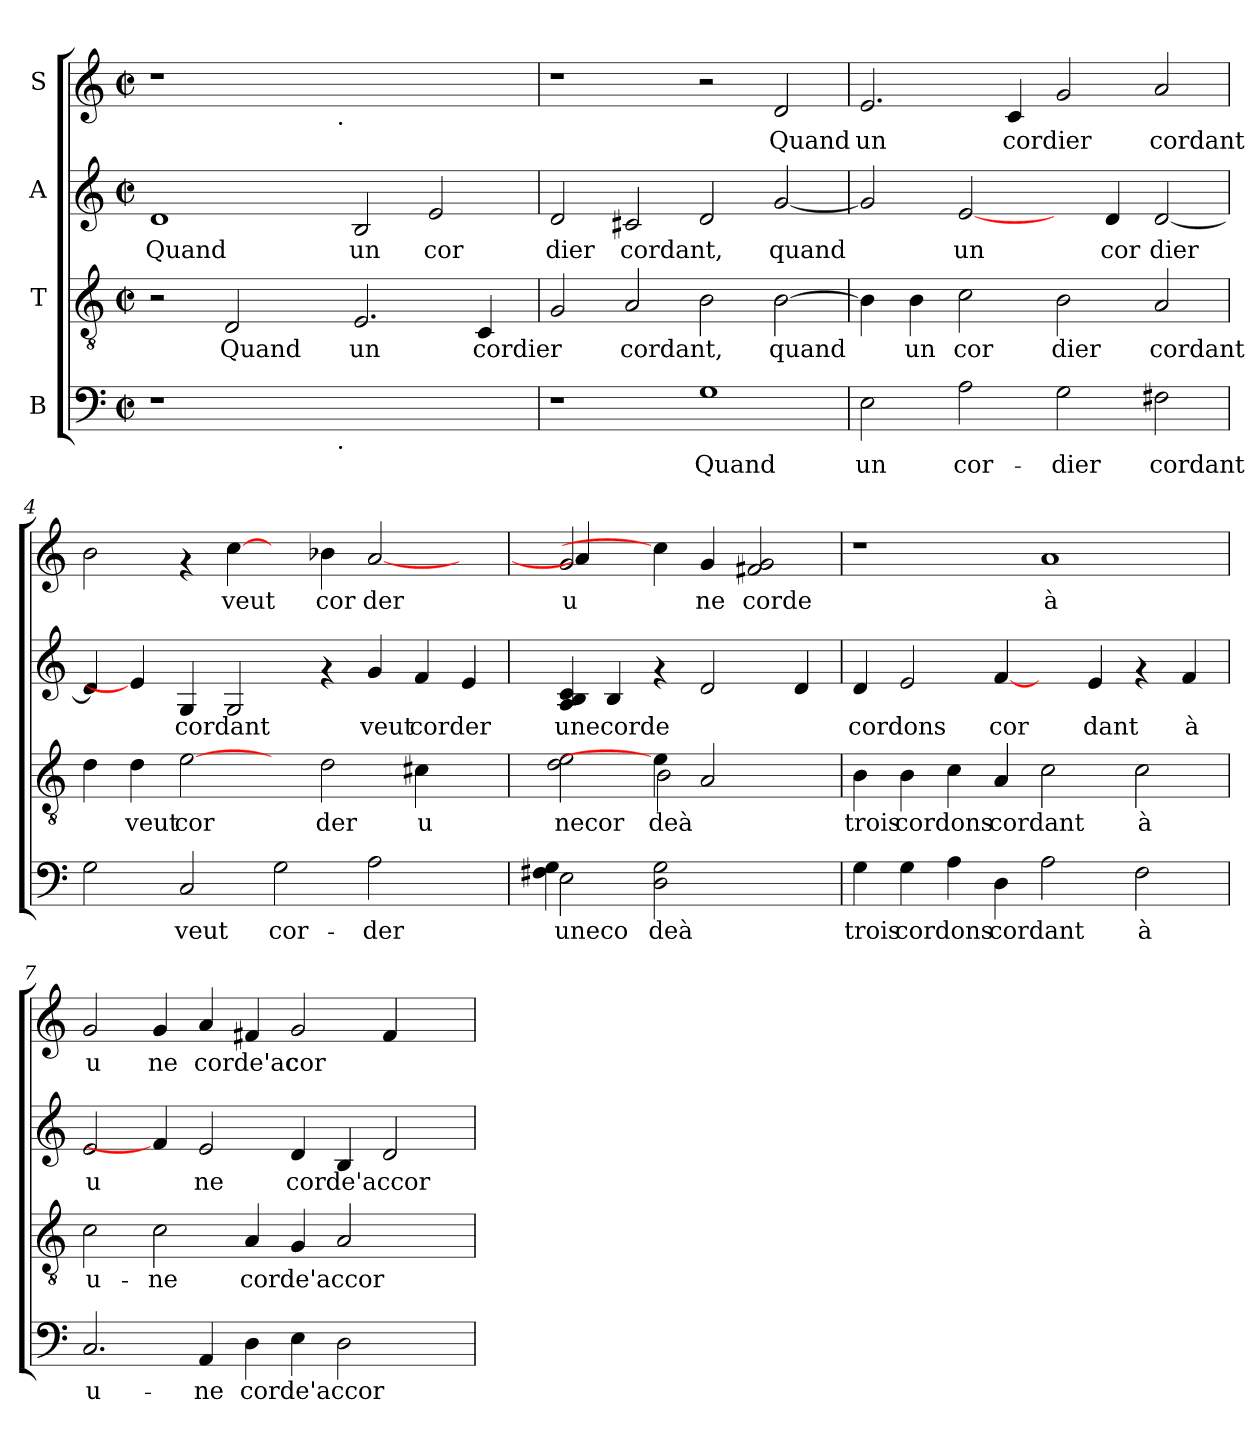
**kern	**text	**kern	**text	**kern	**text	**kern	**text
*part4	*part4	*part3	*part3	*part2	*part2	*part1	*part1
*staff4	*staff4	*staff3	*staff3	*staff2	*staff2	*staff1	*staff1
*I"B	*	*I"T	*	*I"A	*	*I"S	*
!!LO:PB:g=z
*stria5	*	*stria5	*	*stria5	*	*stria5	*
*clefF4	*	*clefGv2	*	*clefG2	*	*clefG2	*
*k[]	*	*k[]	*	*k[]	*	*k[]	*
*C:	*	*C:	*	*C:	*	*C:	*
*M2/2	*	*M2/2	*	*M2/2	*	*M2/2	*
*met(c|)	*	*met(c|)	*	*met(c|)	*	*met(c|)	*
=1	=1	=1	=1	=1	=1	=1	=1
!	!	!	!	!	!LO:LY:b:cj	!	!
*^	*	*	*	*	*	*^	*
1r	2ryy	.	2r	.	1d	Quand	1r	2ryy	.
!	!	!	!	!LO:LY:b:cj	!	!	!	!	!
.	4ryy	.	2D/	Quand	.	.	.	4ryy	.
.	8ryy	.	.	.	.	.	.	8ryy	.
.	16ryy	.	.	.	.	.	.	16ryy	.
.	64ryy	.	.	.	.	.	.	64ryy	.
!	!	!	!	!	!	!	!	!LO:TX:b:t=.	!
!	!LO:TX:b:t=.	!	!	!	!	!	!	!	!
.	1ryy	.	.	.	.	.	.	1ryy	.
!	!	!	!	!LO:LY:b:cj	!	!LO:LY:b:cj	!	!	!
1ryy	.	.	2.E/	un	2B/	un	1ryy	.	.
!	!	!	!	!	!	!LO:LY:b:cj	!	!	!
.	.	.	.	.	2e/	cor	.	.	.
!	!	!	!	!LO:LY:b:cj	!	!	!	!	!
.	.	.	4C/	cordier	.	.	.	.	.
.	32.ryy	.	.	.	.	.	.	32.ryy	.
=2	=2	=2	=2	=2	=2	=2	=2	=2	=2
!	!	!	!	!LO:LY:b:cj	!	!LO:LY:b:cj	!	!	!
*v	*v	*	*	*	*	*	*v	*v	*
1r	.	2G/	.	2d/	dier	1r	.
!	!	!	!LO:LY:b:cj	!	!LO:LY:b:cj	!	!
.	.	2A/	cordant,	2c#X/	cordant,	.	.
!	!LO:LY:b:cj	!	!LO:LY:b:cj	!	!LO:LY:b:cj	!	!
1G	Quand	2B\	.	2d/	.	2r	.
!	!	!	!LO:LY:b:cj	!	!LO:LY:b:cj	!	!LO:LY:b:cj
.	.	[>2B\	quand	[<2g/	quand	2d/	Quand
=3	=3	=3	=3	=3	=3	=3	=3
!	!LO:LY:b:cj	!	!LO:LY:b:cj	!	!LO:LY:b:cj	!	!LO:LY:b:cj
2E\	un	4B\]	.	2g/]	.	2.e/	un
!	!	!	!LO:LY:b:cj	!	!	!	!
.	.	4B\	un	.	.	.	.
!	!LO:LY:b:cj	!	!LO:LY:b:cj	!	!LO:LY:b:cj	!	!
2A\	cor-	2c\	cor	[2e/	un	.	.
!	!	!	!	!	!	!	!LO:LY:b:cj
.	.	.	.	.	.	4c/	cordier
!	!LO:LY:b:cj	!	!LO:LY:b:cj	!	!	!	!LO:LY:b:cj
2G\	-dier	2B\	dier	4ryy	.	2g/	.
!	!	!	!	!	!LO:LY:b:cj	!	!
.	.	.	.	4d/	cor	.	.
!	!LO:LY:b:cj	!	!LO:LY:b:cj	!	!LO:LY:b:cj	!	!LO:LY:b:cj
2F#X\	cordant	2A/	cordant	[<2d/	dier	2a/	cordant
=4	=4	=4	=4	=4	=4	=4	=4
!	!LO:LY:b:cj	!	!LO:LY:b:cj	!	!LO:LY:b:cj	!	!LO:LY:b:cj
2G\	.	4d\	.	4d/]	.	2b\	.
!	!	!	!LO:LY:b:cj	!	!	!	!
.	.	4d\	veut	4e/]	.	.	.
!	!LO:LY:b:cj	!	!LO:LY:b:cj	!	!LO:LY:b:cj	!	!
2C/	veut	[2e\	cor	4G/	cordant	4rf	.
!	!	!	!	!	!LO:LY:b:cj	!	!LO:LY:b:cj
.	.	.	.	2G/	.	[4cc\	veut
!	!LO:LY:b:cj	!	!	!	!	!	!
2G\	cor-	4ryy	.	.	.	4ryy	.
!	!	!	!LO:LY:b:cj	!	!	!	!LO:LY:b:cj
.	.	2d\	der	4rf	.	4b-X\	cor
!	!LO:LY:b:cj	!	!	!	!LO:LY:b:cj	!	!LO:LY:b:cj
2A\	-der	.	.	4g/	veut	[<2a/	der
!	!	!	!LO:LY:b:cj	!	!LO:LY:b:cj	!	!
.	.	4c#X\	u	4f/	corder	.	.
!	!	!	!	!	!LO:LY:b:cj	!	!
4ryy	.	4ryy	.	4e/	.	4ryy	.
=5	=5	=5	=5	=5	=5	=5	=5
*^	*	*	*	*	*	*	*
!	!	!LO:LY:b:cj	!	!LO:LY:b:cj	!	!LO:LY:b:cj	!	!LO:LY:b:cj
*	*	*	*^	*	*	*	*^	*
2E\	4G\ 4F#X\	uneco	2d\ 2e\	2ryy	necor	4B/ 4A/ 4c/	unecorde	2g/	4a/]	u
.	2ryy	.	.	.	.	4B/	.	.	1ryy	.
!	!	!LO:LY:b:cj	!	!	!LO:LY:b:cj	!	!	!	!	!
2D\ 2G\	.	deà	4e\]	2B\	deà	4rf	.	4cc\]	.	.
!	!	!	!	!	!	!	!	!	!	!LO:LY:b:cj
.	2.ryy	.	2A/	.	.	2d/	.	4g/	.	ne
!	!	!	!	!	!	!	!	!	!	!LO:LY:b:cj
2ryy	.	.	.	4ryy	.	.	.	2f#X/ 2g/	.	corde
!	!	!	!	!	!	!	!LO:LY:b:cj	!	!	!
.	.	.	4ryy	4ryy	.	4d/	.	.	4ryy	.
*v	*v	*	*	*	*	*	*	*	*	*
!!LO:LB:g=z
=6	=6	=6	=6	=6	=6	=6	=6	=6	=6
!	!LO:LY:b:cj	!	!	!LO:LY:b:cj	!	!LO:LY:b:cj	!	!	!
*	*	*v	*v	*	*	*	*v	*v	*
4G\	trois	4B\	trois	4d/	cordons	1r	.
!	!LO:LY:b:cj	!	!LO:LY:b:cj	!	!LO:LY:b:cj	!	!
4G\	cordons	4B\	cordons	2e/	.	.	.
!	!LO:LY:b:cj	!	!LO:LY:b:cj	!	!	!	!
4A\	.	4c\	.	.	.	.	.
!	!LO:LY:b:cj	!	!LO:LY:b:cj	!	!LO:LY:b:cj	!	!
4D\	cordant	4A/	cordant	[4f/	cor	.	.
!	!LO:LY:b:cj	!	!LO:LY:b:cj	!	!	!	!LO:LY:b:cj
2A\	.	2c\	.	4ryy	.	1a	à
!	!	!	!	!	!LO:LY:b:cj	!	!
.	.	.	.	4e/	dant	.	.
!	!LO:LY:b:cj	!	!LO:LY:b:cj	!	!	!	!
2F\	à	2c\	à	4rf	.	.	.
!	!	!	!	!	!LO:LY:b:cj	!	!
.	.	.	.	4f/	à	.	.
=7	=7	=7	=7	=7	=7	=7	=7
!	!LO:LY:b:cj	!	!LO:LY:b:cj	!	!LO:LY:b:cj	!	!LO:LY:b:cj
2.C/	u-	2c\	u-	2e/	u	2g/	u
!	!	!	!LO:LY:b:cj	!	!	!	!LO:LY:b:cj
.	.	2c\	-ne	4f/]	.	4g/	ne
!	!LO:LY:b:cj	!	!	!	!LO:LY:b:cj	!	!LO:LY:b:cj
4AA/	-ne	.	.	2e/	ne	4a/	corde'ac
!	!LO:LY:b:cj	!	!LO:LY:b:cj	!	!	!	!LO:LY:b:cj
4D\	corde'accor-	4A/	corde'accor-	.	.	4f#X/	.
!	!LO:LY:b:cj	!	!LO:LY:b:cj	!	!LO:LY:b:cj	!	!LO:LY:b:cj
4E\	--	4G/	--	4d/	corde'accor	2g/	cor
!	!LO:LY:b:cj	!	!LO:LY:b:cj	!	!LO:LY:b:cj	!	!
2D\	--	2A/	--	4B/	.	.	.
!	!	!	!	!	!LO:LY:b:cj	!	!LO:LY:b:cj
.	.	.	.	2d/	.	4f#/	.
4ryy	.	4ryy	.	.	.	4ryy	.
=	=	=	=	=	=	=	=
*-	*-	*-	*-	*-	*-	*-	*-
